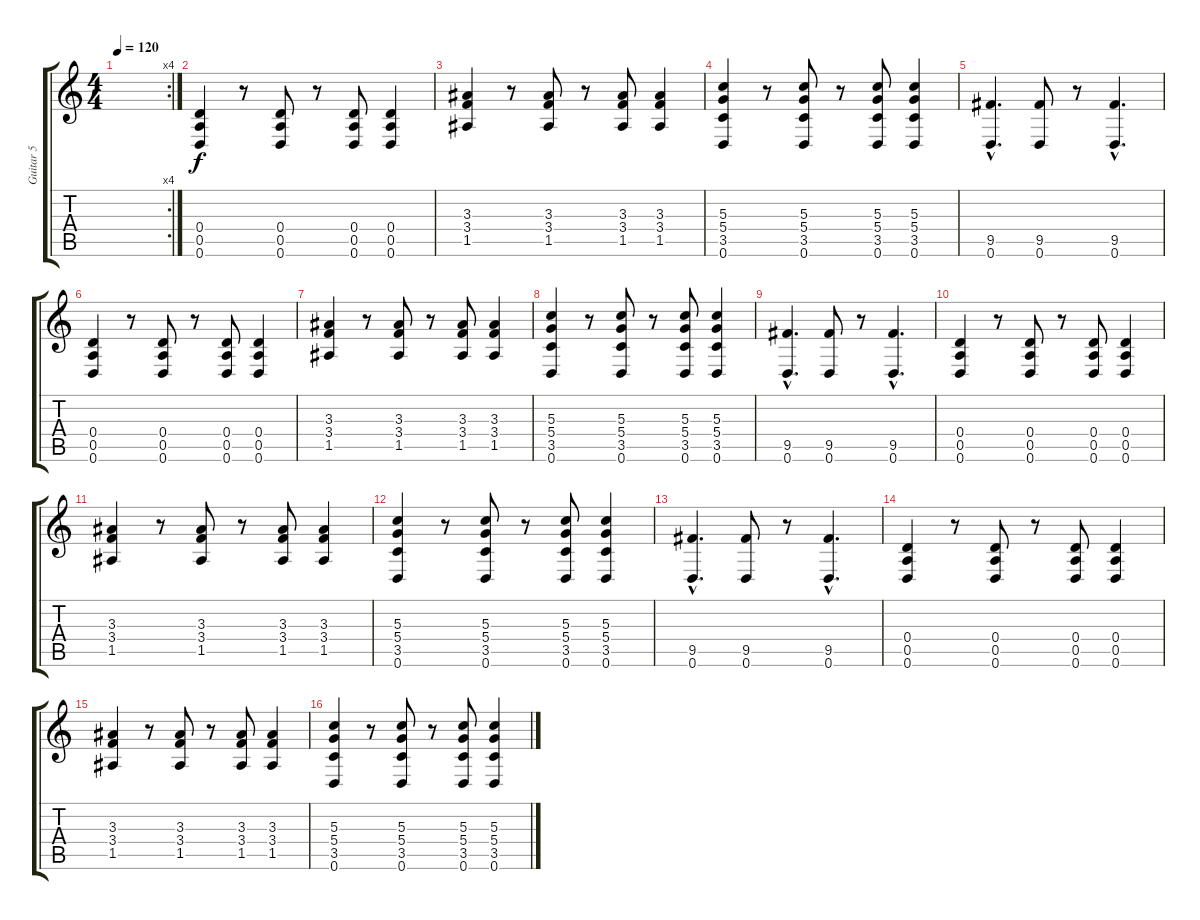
\track ("Guitar 5" "Guitar 5") {instrument distortionguitar}
\staff {score tabs}
\tuning (E4 B3 G3 D3 A2 D2) {hide}
\rc 4
\ts (4 4)
\tempo 120
\clef g2
\ks c
|
(0.4 0.5 0.6).4 r.8 (0.4 0.5 0.6).8 r.8 (0.4 0.5 0.6).8 (0.4 0.5 0.6).4 |
(3.3 3.4 1.5).4 r.8 (3.3 3.4 1.5).8 r.8 (3.3 3.4 1.5).8 (3.3 3.4 1.5).4 |
(5.3 5.4 3.5 0.6).4 r.8 (5.3 5.4 3.5 0.6).8 r.8 (5.3 5.4 3.5 0.6).8 (5.3 5.4 3.5 0.6).4 |
(9.5{hac} 0.6{hac}).4{d} (9.5 0.6).8 r.8 (9.5{hac} 0.6{hac}).4{d} |
(0.4 0.5 0.6).4 r.8 (0.4 0.5 0.6).8 r.8 (0.4 0.5 0.6).8 (0.4 0.5 0.6).4 |
(3.3 3.4 1.5).4 r.8 (3.3 3.4 1.5).8 r.8 (3.3 3.4 1.5).8 (3.3 3.4 1.5).4 |
(5.3 5.4 3.5 0.6).4 r.8 (5.3 5.4 3.5 0.6).8 r.8 (5.3 5.4 3.5 0.6).8 (5.3 5.4 3.5 0.6).4 |
(9.5{hac} 0.6{hac}).4{d} (9.5 0.6).8 r.8 (9.5{hac} 0.6{hac}).4{d} |
(0.4 0.5 0.6).4 r.8 (0.4 0.5 0.6).8 r.8 (0.4 0.5 0.6).8 (0.4 0.5 0.6).4 |
(3.3 3.4 1.5).4 r.8 (3.3 3.4 1.5).8 r.8 (3.3 3.4 1.5).8 (3.3 3.4 1.5).4 |
(5.3 5.4 3.5 0.6).4 r.8 (5.3 5.4 3.5 0.6).8 r.8 (5.3 5.4 3.5 0.6).8 (5.3 5.4 3.5 0.6).4 |
(9.5{hac} 0.6{hac}).4{d} (9.5 0.6).8 r.8 (9.5{hac} 0.6{hac}).4{d} |
(0.4 0.5 0.6).4 r.8 (0.4 0.5 0.6).8 r.8 (0.4 0.5 0.6).8 (0.4 0.5 0.6).4 |
(3.3 3.4 1.5).4 r.8 (3.3 3.4 1.5).8 r.8 (3.3 3.4 1.5).8 (3.3 3.4 1.5).4 |
(5.3 5.4 3.5 0.6).4 r.8 (5.3 5.4 3.5 0.6).8 r.8 (5.3 5.4 3.5 0.6).8 (5.3 5.4 3.5 0.6).4
